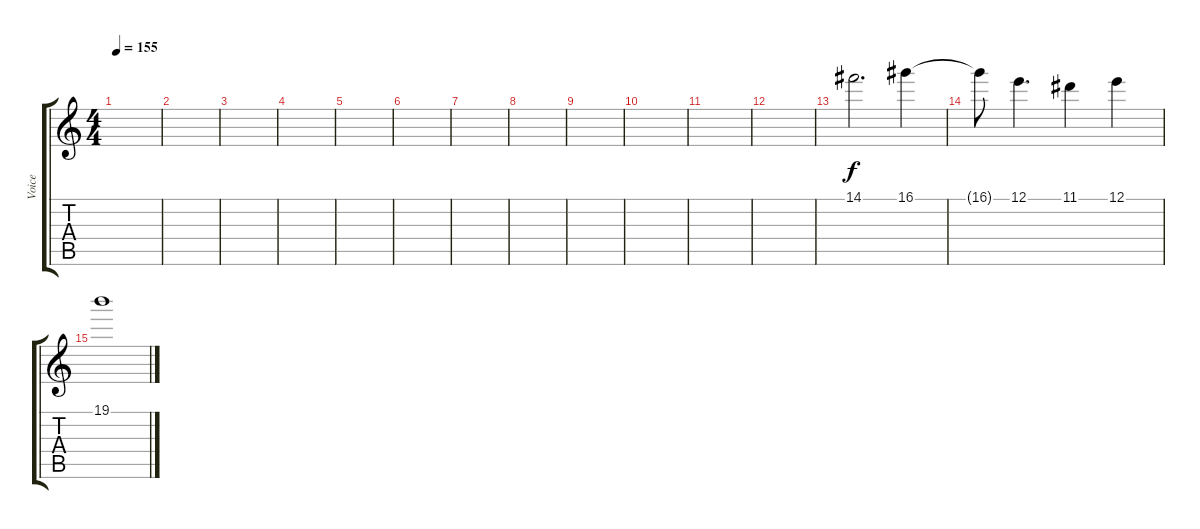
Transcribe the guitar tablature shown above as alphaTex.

\track ("Voice" "Voice") {instrument electricguitarclean}
\staff {score tabs}
\tuning (E4 B3 G3 D3 A2 E2) {hide}
\ts (4 4)
\tempo 155
\clef g2
\ks c
|
|
|
|
|
|
|
|
|
|
|
|
14.1.2{d} 16.1.4 |
16.1{t}.8 12.1.4{d} 11.1.4 12.1.4 |
19.1.1
